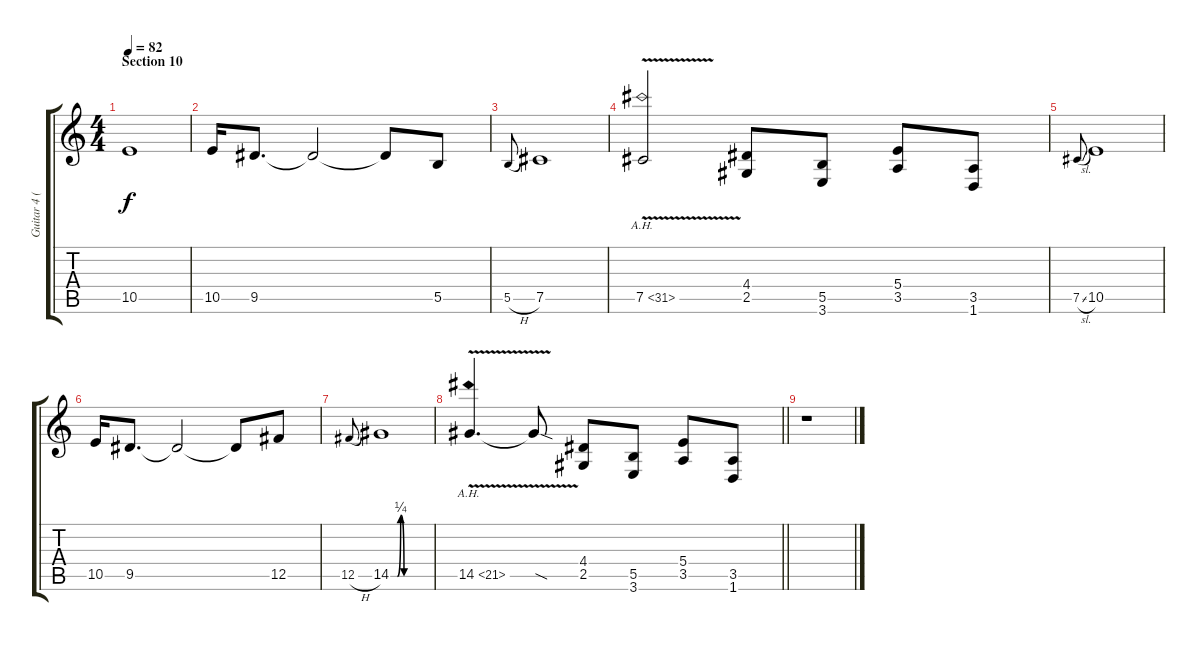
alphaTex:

\track ("Guitar 4 (Distortion)" "Guitar 4 (") {instrument distortionguitar}
\staff {score tabs}
\tuning (Db4 Ab3 E3 B2 Gb2 Db2) {hide}
\ts (4 4)
\section ("" "Section 10")
\tempo 82
\clef g2
\ks c
10.5.1{dy f} |
10.5.16 9.5.8{d} 9.5{t}.2 9.5{t}.8 5.5.8 |
5.5{h}.8{gr onbeat} 7.5.1 |
7.5{ah 24 v}.2 (4.4 2.5).8 (5.5 3.6).8 (5.4 3.5).8 (3.5 1.6).8 |
7.5{sl}.8{gr onbeat} 10.5.1 |
10.5.16 9.5.8{d} 9.5{t}.2 9.5{t}.8 12.5.8 |
12.5{h}.8{gr onbeat} 14.5{be (custom 0 0 10 0 15 1 20 0 60 0)}.1 |
\barLineRight lightlight
14.5{ah 7 v}.4{d} 14.5{sod t}.8 (4.4 2.5).8 (5.5 3.6).8 (5.4 3.5).8 (3.5 1.6).8 |
r.1
